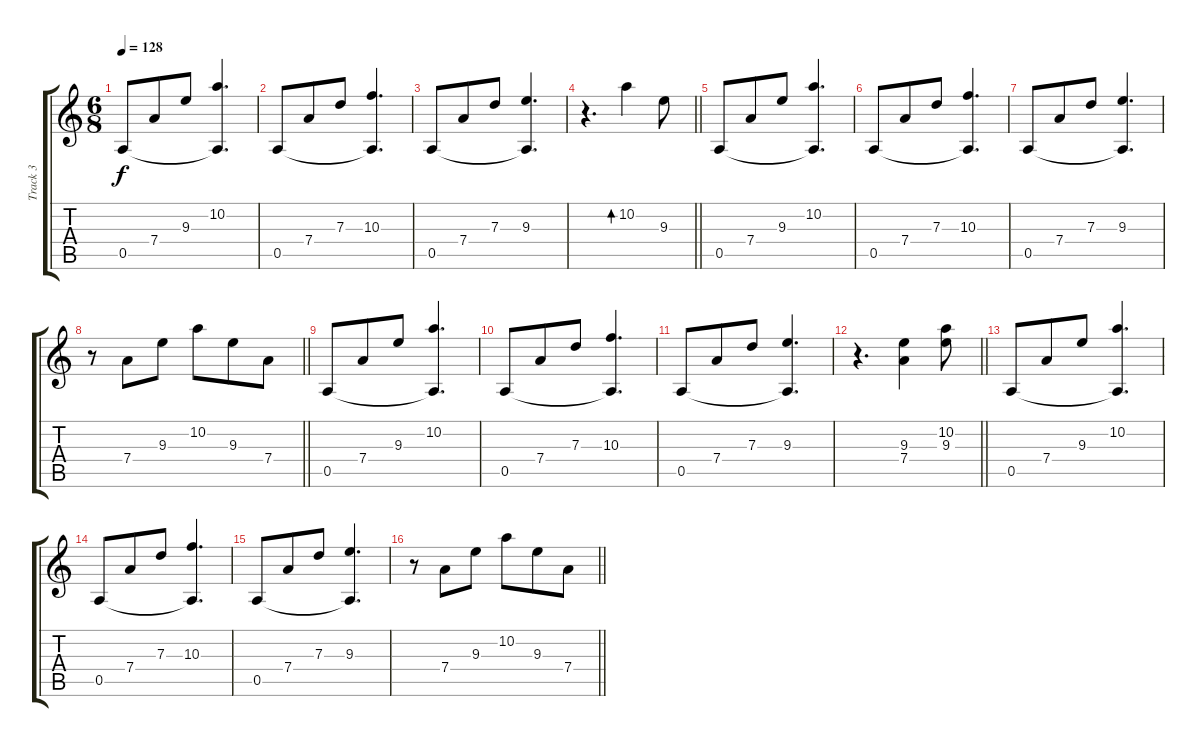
\track ("Track 3" "Track 3") {instrument acousticguitarsteel}
\staff {score tabs}
\tuning (E4 B3 G3 D3 A2 E2) {hide}
\ts (6 8)
\tempo 128
\clef g2
\ks aminor
0.5.8{dy f} 7.4.8 9.3.8 (10.2 0.5{t}).4{d} |
0.5.8 7.4.8 7.3.8 (10.3 0.5{t}).4{d} |
0.5.8 7.4.8 7.3.8 (9.3 0.5{t}).4{d} |
\barLineRight lightlight
r.4{d} 10.2.4{bd 60} 9.3.8 |
0.5.8 7.4.8 9.3.8 (10.2 0.5{t}).4{d} |
0.5.8 7.4.8 7.3.8 (10.3 0.5{t}).4{d} |
0.5.8 7.4.8 7.3.8 (9.3 0.5{t}).4{d} |
\barLineRight lightlight
r.8 7.4.8 9.3.8 10.2.8 9.3.8 7.4.8 |
0.5.8 7.4.8 9.3.8 (10.2 0.5{t}).4{d} |
0.5.8 7.4.8 7.3.8 (10.3 0.5{t}).4{d} |
0.5.8 7.4.8 7.3.8 (9.3 0.5{t}).4{d} |
\barLineRight lightlight
r.4{d} (9.3 7.4).4 (10.2 9.3).8 |
0.5.8 7.4.8 9.3.8 (10.2 0.5{t}).4{d} |
0.5.8 7.4.8 7.3.8 (10.3 0.5{t}).4{d} |
0.5.8 7.4.8 7.3.8 (9.3 0.5{t}).4{d} |
\barLineRight lightlight
r.8 7.4.8 9.3.8 10.2.8 9.3.8 7.4.8
